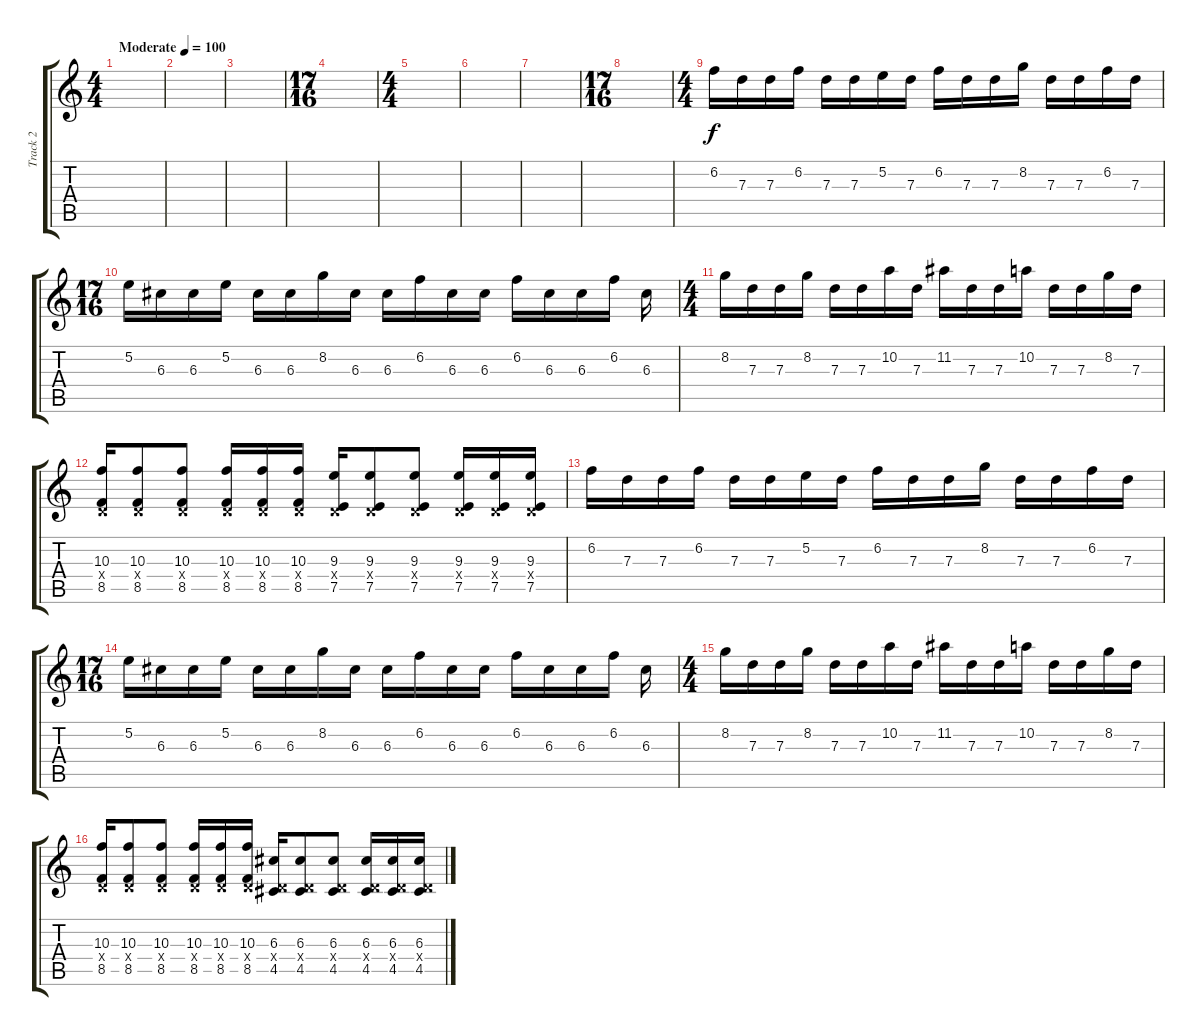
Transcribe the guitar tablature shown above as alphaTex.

\track ("Track 2" "Track 2") {instrument distortionguitar}
\staff {score tabs}
\tuning (E4 B3 G3 D3 A2 D2) {hide}
\ts (4 4)
\tempo (100 "Moderate")
\clef g2
\ks c
|
|
|
\ts (17 16)
|
\ts (4 4)
|
|
|
\ts (17 16)
|
\ts (4 4)
6.2.16 7.3.16 7.3.16 6.2.16 7.3.16 7.3.16 5.2.16 7.3.16 6.2.16 7.3.16 7.3.16 8.2.16 7.3.16 7.3.16 6.2.16 7.3.16 |
\ts (17 16)
5.2.16 6.3.16 6.3.16 5.2.16 6.3.16 6.3.16 8.2.16 6.3.16 6.3.16 6.2.16 6.3.16 6.3.16 6.2.16 6.3.16 6.3.16 6.2.16 6.3.16 |
\ts (4 4)
8.2.16 7.3.16 7.3.16 8.2.16 7.3.16 7.3.16 10.2.16 7.3.16 11.2.16 7.3.16 7.3.16 10.2.16 7.3.16 7.3.16 8.2.16 7.3.16 |
(10.3 0.4{x} 8.5).16 (10.3 0.4{x} 8.5).8 (10.3 0.4{x} 8.5).8 (10.3 0.4{x} 8.5).16 (10.3 0.4{x} 8.5).16 (10.3 0.4{x} 8.5).16 (9.3 0.4{x} 7.5).16 (9.3 0.4{x} 7.5).8 (9.3 0.4{x} 7.5).8 (9.3 0.4{x} 7.5).16 (9.3 0.4{x} 7.5).16 (9.3 0.4{x} 7.5).16 |
6.2.16 7.3.16 7.3.16 6.2.16 7.3.16 7.3.16 5.2.16 7.3.16 6.2.16 7.3.16 7.3.16 8.2.16 7.3.16 7.3.16 6.2.16 7.3.16 |
\ts (17 16)
5.2.16 6.3.16 6.3.16 5.2.16 6.3.16 6.3.16 8.2.16 6.3.16 6.3.16 6.2.16 6.3.16 6.3.16 6.2.16 6.3.16 6.3.16 6.2.16 6.3.16 |
\ts (4 4)
8.2.16 7.3.16 7.3.16 8.2.16 7.3.16 7.3.16 10.2.16 7.3.16 11.2.16 7.3.16 7.3.16 10.2.16 7.3.16 7.3.16 8.2.16 7.3.16 |
(10.3 0.4{x} 8.5).16 (10.3 0.4{x} 8.5).8 (10.3 0.4{x} 8.5).8 (10.3 0.4{x} 8.5).16 (10.3 0.4{x} 8.5).16 (10.3 0.4{x} 8.5).16 (6.3 0.4{x} 4.5).16 (6.3 0.4{x} 4.5).8 (6.3 0.4{x} 4.5).8 (6.3 0.4{x} 4.5).16 (6.3 0.4{x} 4.5).16 (6.3 0.4{x} 4.5).16
